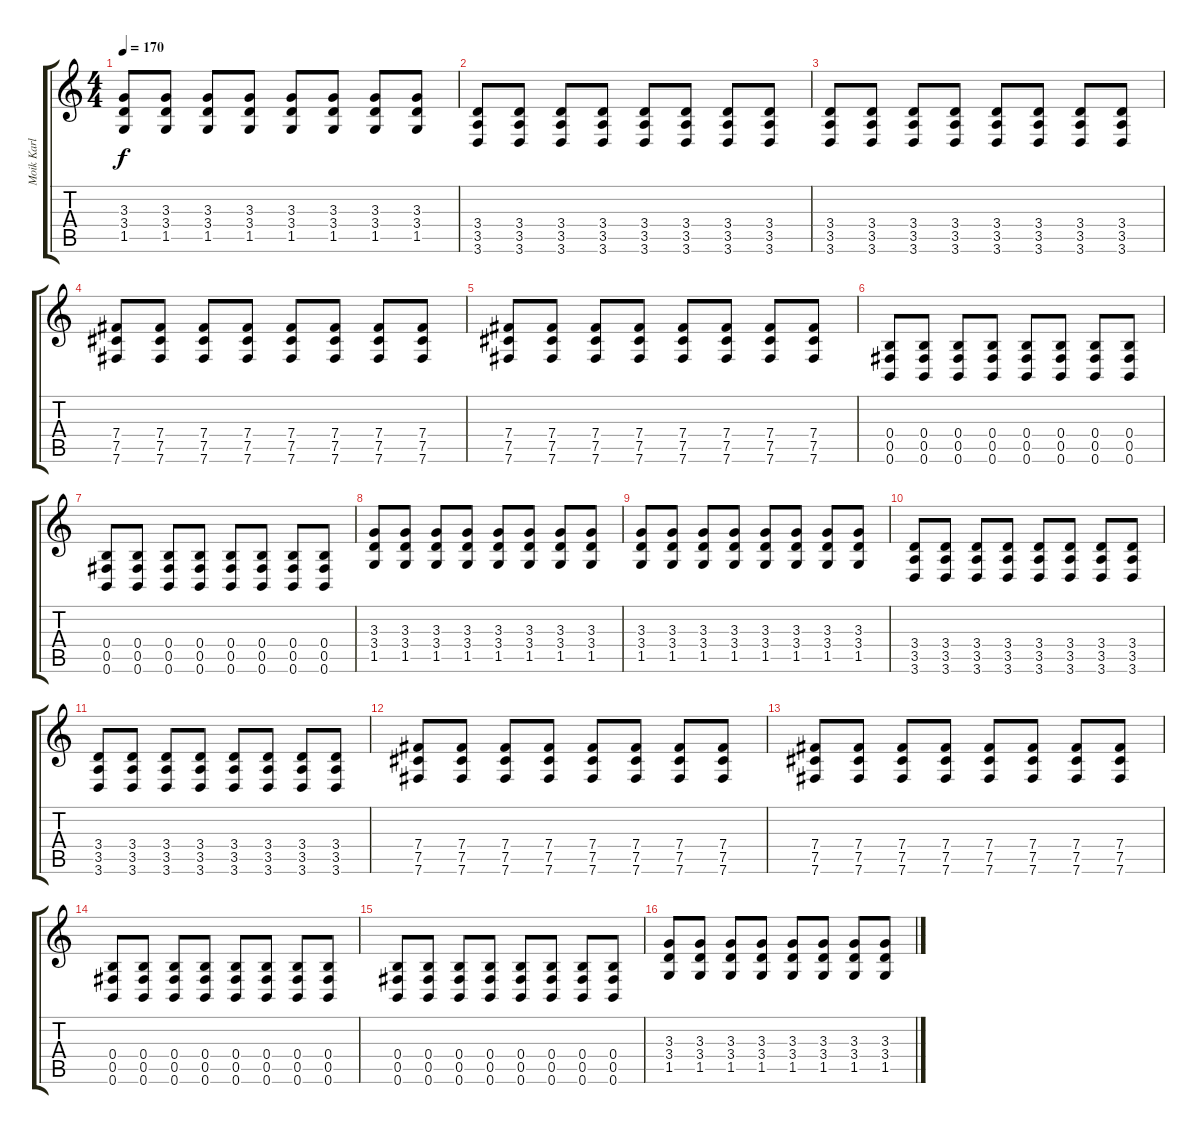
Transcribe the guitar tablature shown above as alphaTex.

\track ("Moik Karl" "Moik Karl") {instrument distortionguitar}
\staff {score tabs}
\tuning (Db4 Ab3 E3 B2 Gb2 B1) {hide}
\ts (4 4)
\tempo 170
\clef g2
\ks c
(3.3 3.4 1.5).8{dy f} (3.3 3.4 1.5).8 (3.3 3.4 1.5).8 (3.3 3.4 1.5).8 (3.3 3.4 1.5).8 (3.3 3.4 1.5).8 (3.3 3.4 1.5).8 (3.3 3.4 1.5).8 |
(3.4 3.5 3.6).8 (3.4 3.5 3.6).8 (3.4 3.5 3.6).8 (3.4 3.5 3.6).8 (3.4 3.5 3.6).8 (3.4 3.5 3.6).8 (3.4 3.5 3.6).8 (3.4 3.5 3.6).8 |
(3.4 3.5 3.6).8 (3.4 3.5 3.6).8 (3.4 3.5 3.6).8 (3.4 3.5 3.6).8 (3.4 3.5 3.6).8 (3.4 3.5 3.6).8 (3.4 3.5 3.6).8 (3.4 3.5 3.6).8 |
(7.4 7.5 7.6).8 (7.4 7.5 7.6).8 (7.4 7.5 7.6).8 (7.4 7.5 7.6).8 (7.4 7.5 7.6).8 (7.4 7.5 7.6).8 (7.4 7.5 7.6).8 (7.4 7.5 7.6).8 |
(7.4 7.5 7.6).8 (7.4 7.5 7.6).8 (7.4 7.5 7.6).8 (7.4 7.5 7.6).8 (7.4 7.5 7.6).8 (7.4 7.5 7.6).8 (7.4 7.5 7.6).8 (7.4 7.5 7.6).8 |
(0.4 0.5 0.6).8 (0.4 0.5 0.6).8 (0.4 0.5 0.6).8 (0.4 0.5 0.6).8 (0.4 0.5 0.6).8 (0.4 0.5 0.6).8 (0.4 0.5 0.6).8 (0.4 0.5 0.6).8 |
(0.4 0.5 0.6).8 (0.4 0.5 0.6).8 (0.4 0.5 0.6).8 (0.4 0.5 0.6).8 (0.4 0.5 0.6).8 (0.4 0.5 0.6).8 (0.4 0.5 0.6).8 (0.4 0.5 0.6).8 |
(3.3 3.4 1.5).8 (3.3 3.4 1.5).8 (3.3 3.4 1.5).8 (3.3 3.4 1.5).8 (3.3 3.4 1.5).8 (3.3 3.4 1.5).8 (3.3 3.4 1.5).8 (3.3 3.4 1.5).8 |
(3.3 3.4 1.5).8 (3.3 3.4 1.5).8 (3.3 3.4 1.5).8 (3.3 3.4 1.5).8 (3.3 3.4 1.5).8 (3.3 3.4 1.5).8 (3.3 3.4 1.5).8 (3.3 3.4 1.5).8 |
(3.4 3.5 3.6).8 (3.4 3.5 3.6).8 (3.4 3.5 3.6).8 (3.4 3.5 3.6).8 (3.4 3.5 3.6).8 (3.4 3.5 3.6).8 (3.4 3.5 3.6).8 (3.4 3.5 3.6).8 |
(3.4 3.5 3.6).8 (3.4 3.5 3.6).8 (3.4 3.5 3.6).8 (3.4 3.5 3.6).8 (3.4 3.5 3.6).8 (3.4 3.5 3.6).8 (3.4 3.5 3.6).8 (3.4 3.5 3.6).8 |
(7.4 7.5 7.6).8 (7.4 7.5 7.6).8 (7.4 7.5 7.6).8 (7.4 7.5 7.6).8 (7.4 7.5 7.6).8 (7.4 7.5 7.6).8 (7.4 7.5 7.6).8 (7.4 7.5 7.6).8 |
(7.4 7.5 7.6).8 (7.4 7.5 7.6).8 (7.4 7.5 7.6).8 (7.4 7.5 7.6).8 (7.4 7.5 7.6).8 (7.4 7.5 7.6).8 (7.4 7.5 7.6).8 (7.4 7.5 7.6).8 |
(0.4 0.5 0.6).8 (0.4 0.5 0.6).8 (0.4 0.5 0.6).8 (0.4 0.5 0.6).8 (0.4 0.5 0.6).8 (0.4 0.5 0.6).8 (0.4 0.5 0.6).8 (0.4 0.5 0.6).8 |
(0.4 0.5 0.6).8 (0.4 0.5 0.6).8 (0.4 0.5 0.6).8 (0.4 0.5 0.6).8 (0.4 0.5 0.6).8 (0.4 0.5 0.6).8 (0.4 0.5 0.6).8 (0.4 0.5 0.6).8 |
(3.3 3.4 1.5).8 (3.3 3.4 1.5).8 (3.3 3.4 1.5).8 (3.3 3.4 1.5).8 (3.3 3.4 1.5).8 (3.3 3.4 1.5).8 (3.3 3.4 1.5).8 (3.3 3.4 1.5).8
